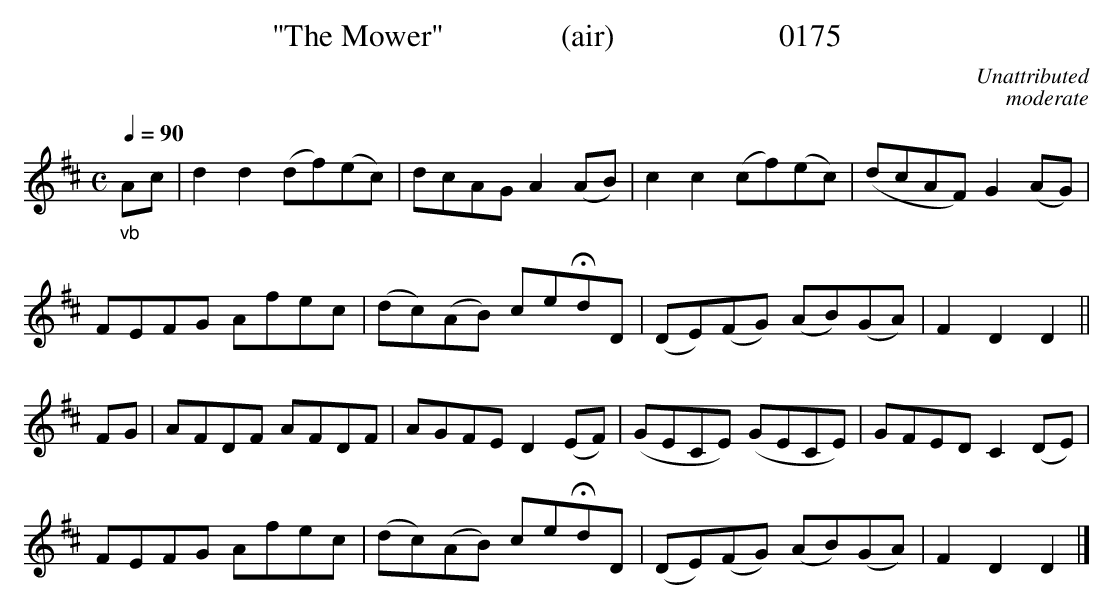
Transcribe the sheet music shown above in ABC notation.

X:1
T:"The Mower"               (air)                     0175
C:Unattributed
C:moderate
Q:1/4=90
M:C
L:1/8
K:D
"_vb"Ac|d2d2(df)(ec)|dcAG A2(AB)|c2c2(cf)(ec)|(dcAF) G2(AG)|
FEFG Afec|(dc)(AB) ceHdD|(DE)(FG) (AB)(GA)|F2D2D2||
FG|AFDF AFDF|AGFE D2(EF)|(GECE) (GECE)|GFED C2(DE)|
FEFG Afec|(dc)(AB) ceHdD|(DE)(FG) (AB)(GA)|F2D2D2|]
